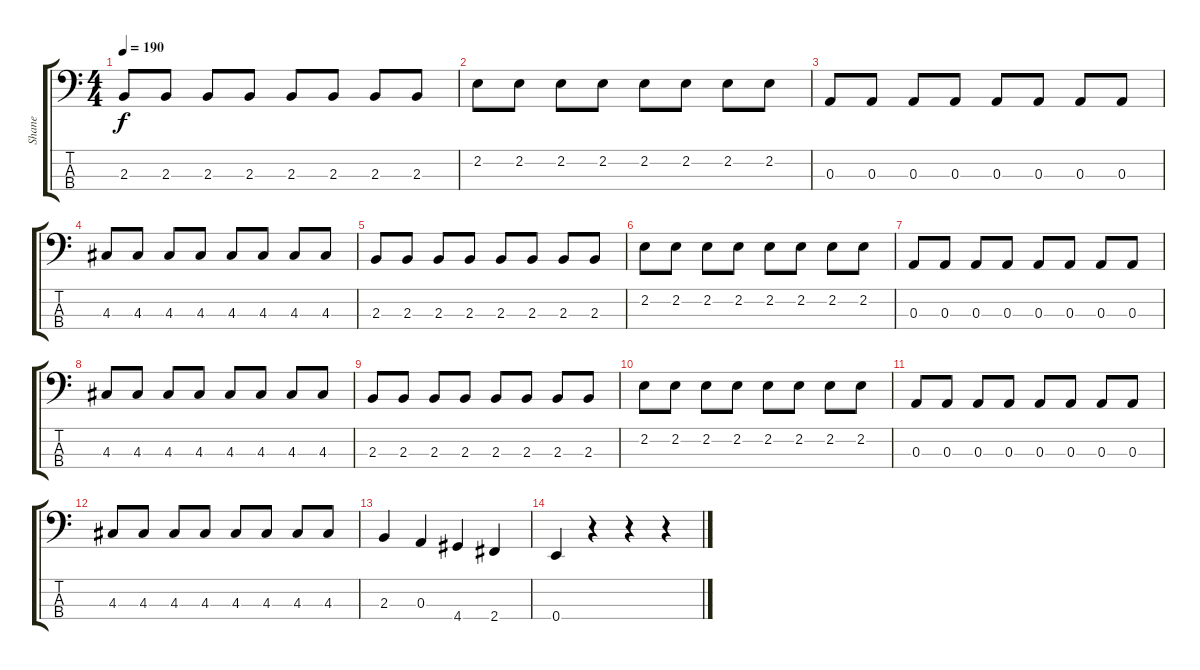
\track ("Shane" "Shane") {instrument electricbasspick}
\staff {score tabs}
\tuning (G2 D2 A1 E1) {hide}
\ts (4 4)
\tempo 190
\clef f4
\ks c
2.3.8{dy f} 2.3.8 2.3.8 2.3.8 2.3.8 2.3.8 2.3.8 2.3.8 |
2.2.8 2.2.8 2.2.8 2.2.8 2.2.8 2.2.8 2.2.8 2.2.8 |
0.3.8 0.3.8 0.3.8 0.3.8 0.3.8 0.3.8 0.3.8 0.3.8 |
4.3.8 4.3.8 4.3.8 4.3.8 4.3.8 4.3.8 4.3.8 4.3.8 |
2.3.8 2.3.8 2.3.8 2.3.8 2.3.8 2.3.8 2.3.8 2.3.8 |
2.2.8 2.2.8 2.2.8 2.2.8 2.2.8 2.2.8 2.2.8 2.2.8 |
0.3.8 0.3.8 0.3.8 0.3.8 0.3.8 0.3.8 0.3.8 0.3.8 |
4.3.8 4.3.8 4.3.8 4.3.8 4.3.8 4.3.8 4.3.8 4.3.8 |
2.3.8 2.3.8 2.3.8 2.3.8 2.3.8 2.3.8 2.3.8 2.3.8 |
2.2.8 2.2.8 2.2.8 2.2.8 2.2.8 2.2.8 2.2.8 2.2.8 |
0.3.8 0.3.8 0.3.8 0.3.8 0.3.8 0.3.8 0.3.8 0.3.8 |
4.3.8 4.3.8 4.3.8 4.3.8 4.3.8 4.3.8 4.3.8 4.3.8 |
2.3.4 0.3.4 4.4.4 2.4.4 |
0.4.4 r.4 r.4 r.4
